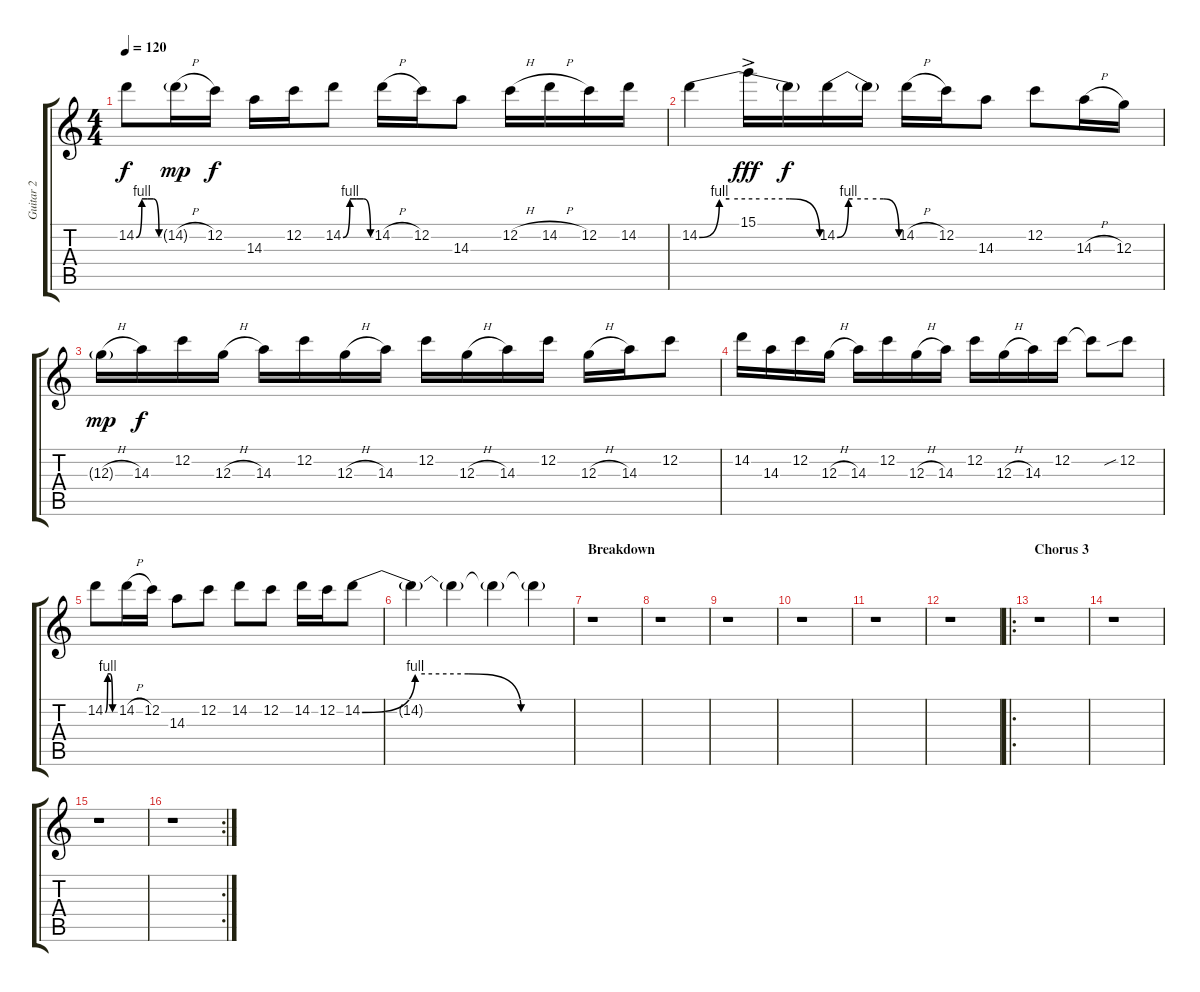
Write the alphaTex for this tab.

\track ("Guitar 2" "Guitar 2") {instrument overdrivenguitar}
\staff {score tabs}
\tuning (E4 C4 G3 D3 A2 E2) {hide}
\ts (4 4)
\tempo 120
\clef g2
\ks c
14.2{be (custom 0 0 15 4 30 4 45 4 60 0)}.8{dy f} 14.2{h g}.16{dy mp} 12.2.16{dy f} 14.3.16 12.2.16 14.2{be (custom 0 0 15 4 30 4 45 4 60 0)}.8 14.2{h}.16 12.2.16 14.3.8 12.2{h}.16 14.2{h}.16 12.2.16 14.2.16 |
14.2{be (custom 0 0 10 4 15 4 30 4 45 4 60 0)}.4 15.1{ac}.16{dy fff} 14.2{t}.16{dy f} 14.2{be (custom 0 0 11 4 15 4 30 4 45 4 60 0)}.16 14.2{t}.16 14.2{h}.16 12.2.16 14.3.8 12.2.8 14.3{h}.16 12.3.16 |
12.3{h g}.16{dy mp} 14.3.16{dy f} 12.2.16 12.3{h}.16 14.3.16 12.2.16 12.3{h}.16 14.3.16 12.2.16 12.3{h}.16 14.3.16 12.2.16 12.3{h}.16 14.3.16 12.2.8 |
14.2.16 14.3.16 12.2.16 12.3{h}.16 14.3.16 12.2.16 12.3{h}.16 14.3.16 12.2.16 12.3{h}.16 14.3.16 12.2.16 12.2{t}.8 12.2{sib}.8 |
14.2{be (custom 0 0 15 4 30 4 45 0 60 0)}.8 14.2{h}.16 12.2.16 14.3.8 12.2.8 14.2.8 12.2.8 14.2.16 12.2.16 14.2{be (custom 0 0 15 4 30 4 45 0 60 0)}.8 |
14.2{t}.4 14.2{t}.4 14.2{t}.4 14.2{t}.4 |
\section ("" "Breakdown")
r.1 |
r.1 |
r.1 |
r.1 |
r.1 |
r.1 |
\ro
\section ("" "Chorus 3")
r.1 |
r.1 |
r.1 |
\rc 2
r.1
